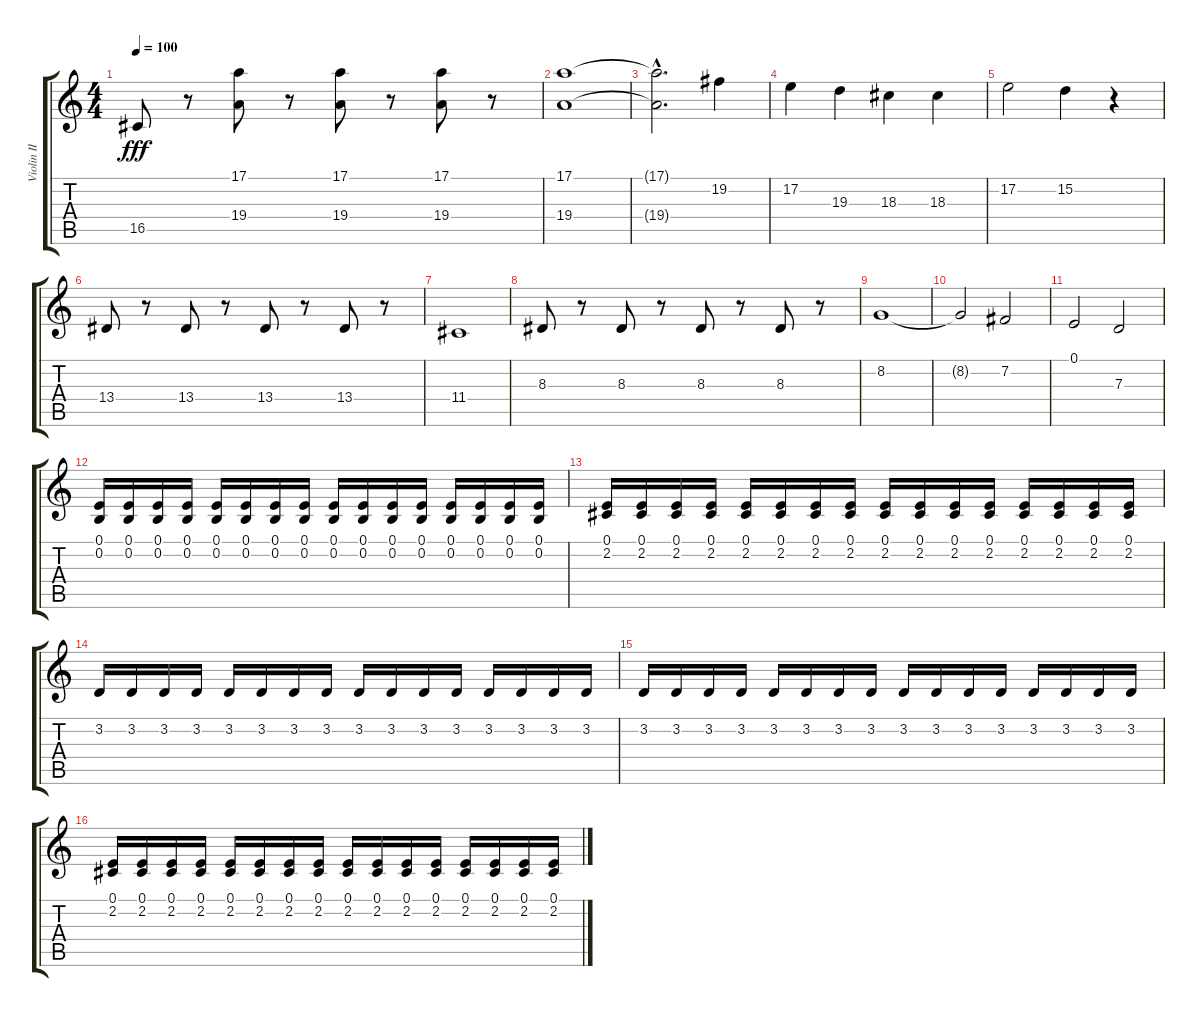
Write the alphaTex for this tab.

\track ("Violin II" "Violin II") {instrument stringensemble1}
\staff {score tabs}
\tuning (E4 B3 G3 D3 A2 E2) {hide}
\ts (4 4)
\tempo 100
\clef g2
\ks c
16.5.8{dy fff} r.8 (17.1 19.4).8 r.8 (17.1 19.4).8 r.8 (17.1 19.4).8 r.8 |
(17.1 19.4).1 |
(17.1{hac t} 19.4{hac t}).2{d} 19.2.4 |
17.2.4 19.3.4 18.3.4 18.3.4 |
17.2.2 15.2.4 r.4 |
13.4.8 r.8 13.4.8 r.8 13.4.8 r.8 13.4.8 r.8 |
11.4.1 |
8.3.8 r.8 8.3.8 r.8 8.3.8 r.8 8.3.8 r.8 |
8.2.1 |
8.2{t}.2 7.2.2 |
0.1.2 7.3.2 |
(0.1 0.2).16 (0.1 0.2).16 (0.1 0.2).16 (0.1 0.2).16 (0.1 0.2).16 (0.1 0.2).16 (0.1 0.2).16 (0.1 0.2).16 (0.1 0.2).16 (0.1 0.2).16 (0.1 0.2).16 (0.1 0.2).16 (0.1 0.2).16 (0.1 0.2).16 (0.1 0.2).16 (0.1 0.2).16 |
(0.1 2.2).16 (0.1 2.2).16 (0.1 2.2).16 (0.1 2.2).16 (0.1 2.2).16 (0.1 2.2).16 (0.1 2.2).16 (0.1 2.2).16 (0.1 2.2).16 (0.1 2.2).16 (0.1 2.2).16 (0.1 2.2).16 (0.1 2.2).16 (0.1 2.2).16 (0.1 2.2).16 (0.1 2.2).16 |
3.2.16 3.2.16 3.2.16 3.2.16 3.2.16 3.2.16 3.2.16 3.2.16 3.2.16 3.2.16 3.2.16 3.2.16 3.2.16 3.2.16 3.2.16 3.2.16 |
3.2.16 3.2.16 3.2.16 3.2.16 3.2.16 3.2.16 3.2.16 3.2.16 3.2.16 3.2.16 3.2.16 3.2.16 3.2.16 3.2.16 3.2.16 3.2.16 |
(0.1 2.2).16 (0.1 2.2).16 (0.1 2.2).16 (0.1 2.2).16 (0.1 2.2).16 (0.1 2.2).16 (0.1 2.2).16 (0.1 2.2).16 (0.1 2.2).16 (0.1 2.2).16 (0.1 2.2).16 (0.1 2.2).16 (0.1 2.2).16 (0.1 2.2).16 (0.1 2.2).16 (0.1 2.2).16
